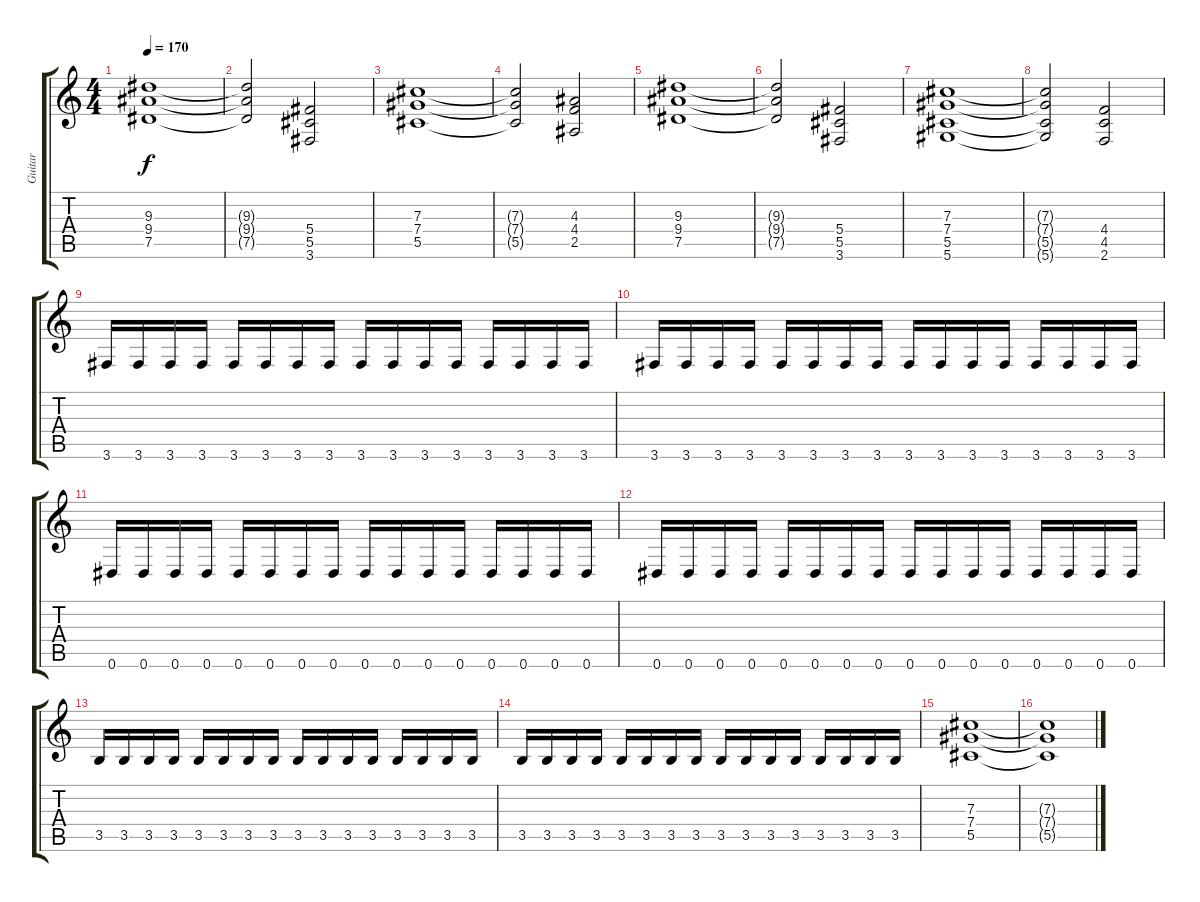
\track ("Guitar" "Guitar") {instrument distortionguitar}
\staff {score tabs}
\tuning (Eb4 Bb3 Gb3 Db3 Ab2 Eb2) {hide}
\ts (4 4)
\tempo 170
\clef g2
\ks c
(9.3 9.4 7.5).1{dy f instrument distortionguitar} |
(9.3{t} 9.4{t} 7.5{t}).2 (5.4 5.5 3.6).2 |
(7.3 7.4 5.5).1 |
(7.3{t} 7.4{t} 5.5{t}).2 (4.3 4.4 2.5).2 |
(9.3 9.4 7.5).1 |
(9.3{t} 9.4{t} 7.5{t}).2 (5.4 5.5 3.6).2 |
(7.3 7.4 5.5 5.6).1 |
(7.3{t} 7.4{t} 5.5{t} 5.6{t}).2 (4.4 4.5 2.6).2 |
3.6.16 3.6.16 3.6.16 3.6.16 3.6.16 3.6.16 3.6.16 3.6.16 3.6.16 3.6.16 3.6.16 3.6.16 3.6.16 3.6.16 3.6.16 3.6.16 |
3.6.16 3.6.16 3.6.16 3.6.16 3.6.16 3.6.16 3.6.16 3.6.16 3.6.16 3.6.16 3.6.16 3.6.16 3.6.16 3.6.16 3.6.16 3.6.16 |
0.6.16 0.6.16 0.6.16 0.6.16 0.6.16 0.6.16 0.6.16 0.6.16 0.6.16 0.6.16 0.6.16 0.6.16 0.6.16 0.6.16 0.6.16 0.6.16 |
0.6.16 0.6.16 0.6.16 0.6.16 0.6.16 0.6.16 0.6.16 0.6.16 0.6.16 0.6.16 0.6.16 0.6.16 0.6.16 0.6.16 0.6.16 0.6.16 |
3.5.16 3.5.16 3.5.16 3.5.16 3.5.16 3.5.16 3.5.16 3.5.16 3.5.16 3.5.16 3.5.16 3.5.16 3.5.16 3.5.16 3.5.16 3.5.16 |
3.5.16 3.5.16 3.5.16 3.5.16 3.5.16 3.5.16 3.5.16 3.5.16 3.5.16 3.5.16 3.5.16 3.5.16 3.5.16 3.5.16 3.5.16 3.5.16 |
(7.3 7.4 5.5).1 |
(7.3{t} 7.4{t} 5.5{t}).1
